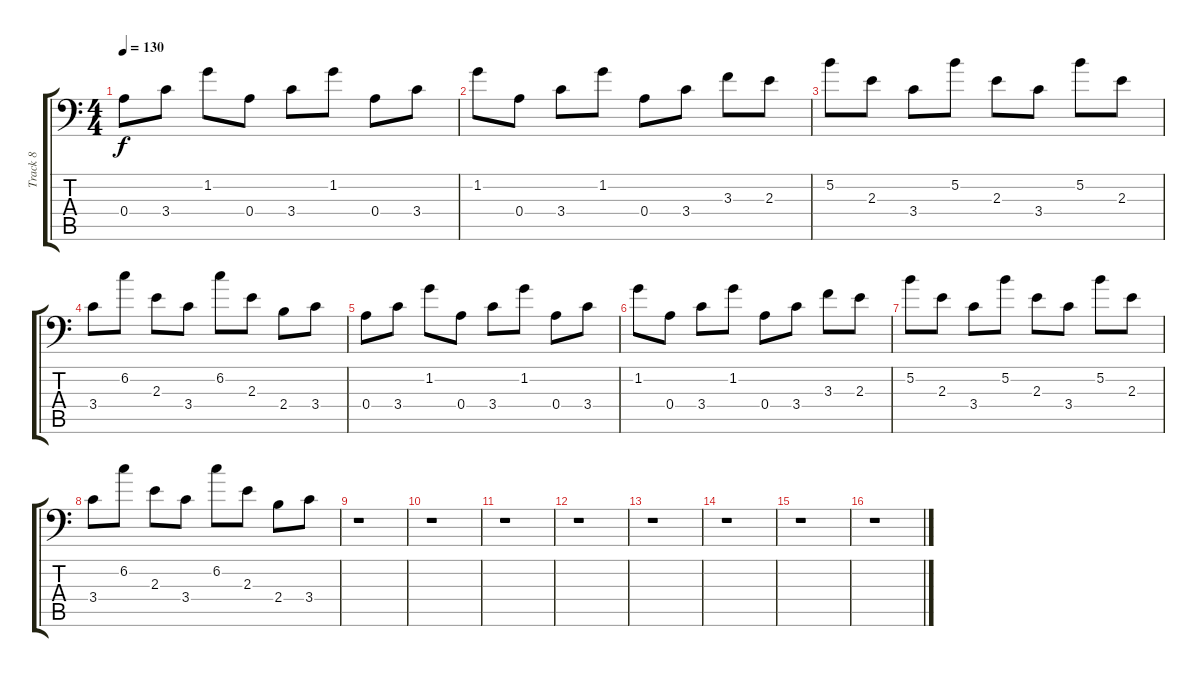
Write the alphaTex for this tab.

\track ("Track 8" "Track 8") {instrument electricguitarjazz}
\staff {score tabs}
\tuning (B3 Gb3 D3 A2 E2 A1) {hide}
\ts (4 4)
\tempo 130
\clef f4
\ks c
0.4.8{dy f} 3.4.8 1.2.8 0.4.8 3.4.8 1.2.8 0.4.8 3.4.8 |
1.2.8 0.4.8 3.4.8 1.2.8 0.4.8 3.4.8 3.3.8 2.3.8 |
5.2.8 2.3.8 3.4.8 5.2.8 2.3.8 3.4.8 5.2.8 2.3.8 |
3.4.8 6.2.8 2.3.8 3.4.8 6.2.8 2.3.8 2.4.8 3.4.8 |
0.4.8 3.4.8 1.2.8 0.4.8 3.4.8 1.2.8 0.4.8 3.4.8 |
1.2.8 0.4.8 3.4.8 1.2.8 0.4.8 3.4.8 3.3.8 2.3.8 |
5.2.8 2.3.8 3.4.8 5.2.8 2.3.8 3.4.8 5.2.8 2.3.8 |
3.4.8 6.2.8 2.3.8 3.4.8 6.2.8 2.3.8 2.4.8 3.4.8 |
r.1 |
r.1 |
r.1 |
r.1 |
r.1 |
r.1 |
r.1 |
r.1
